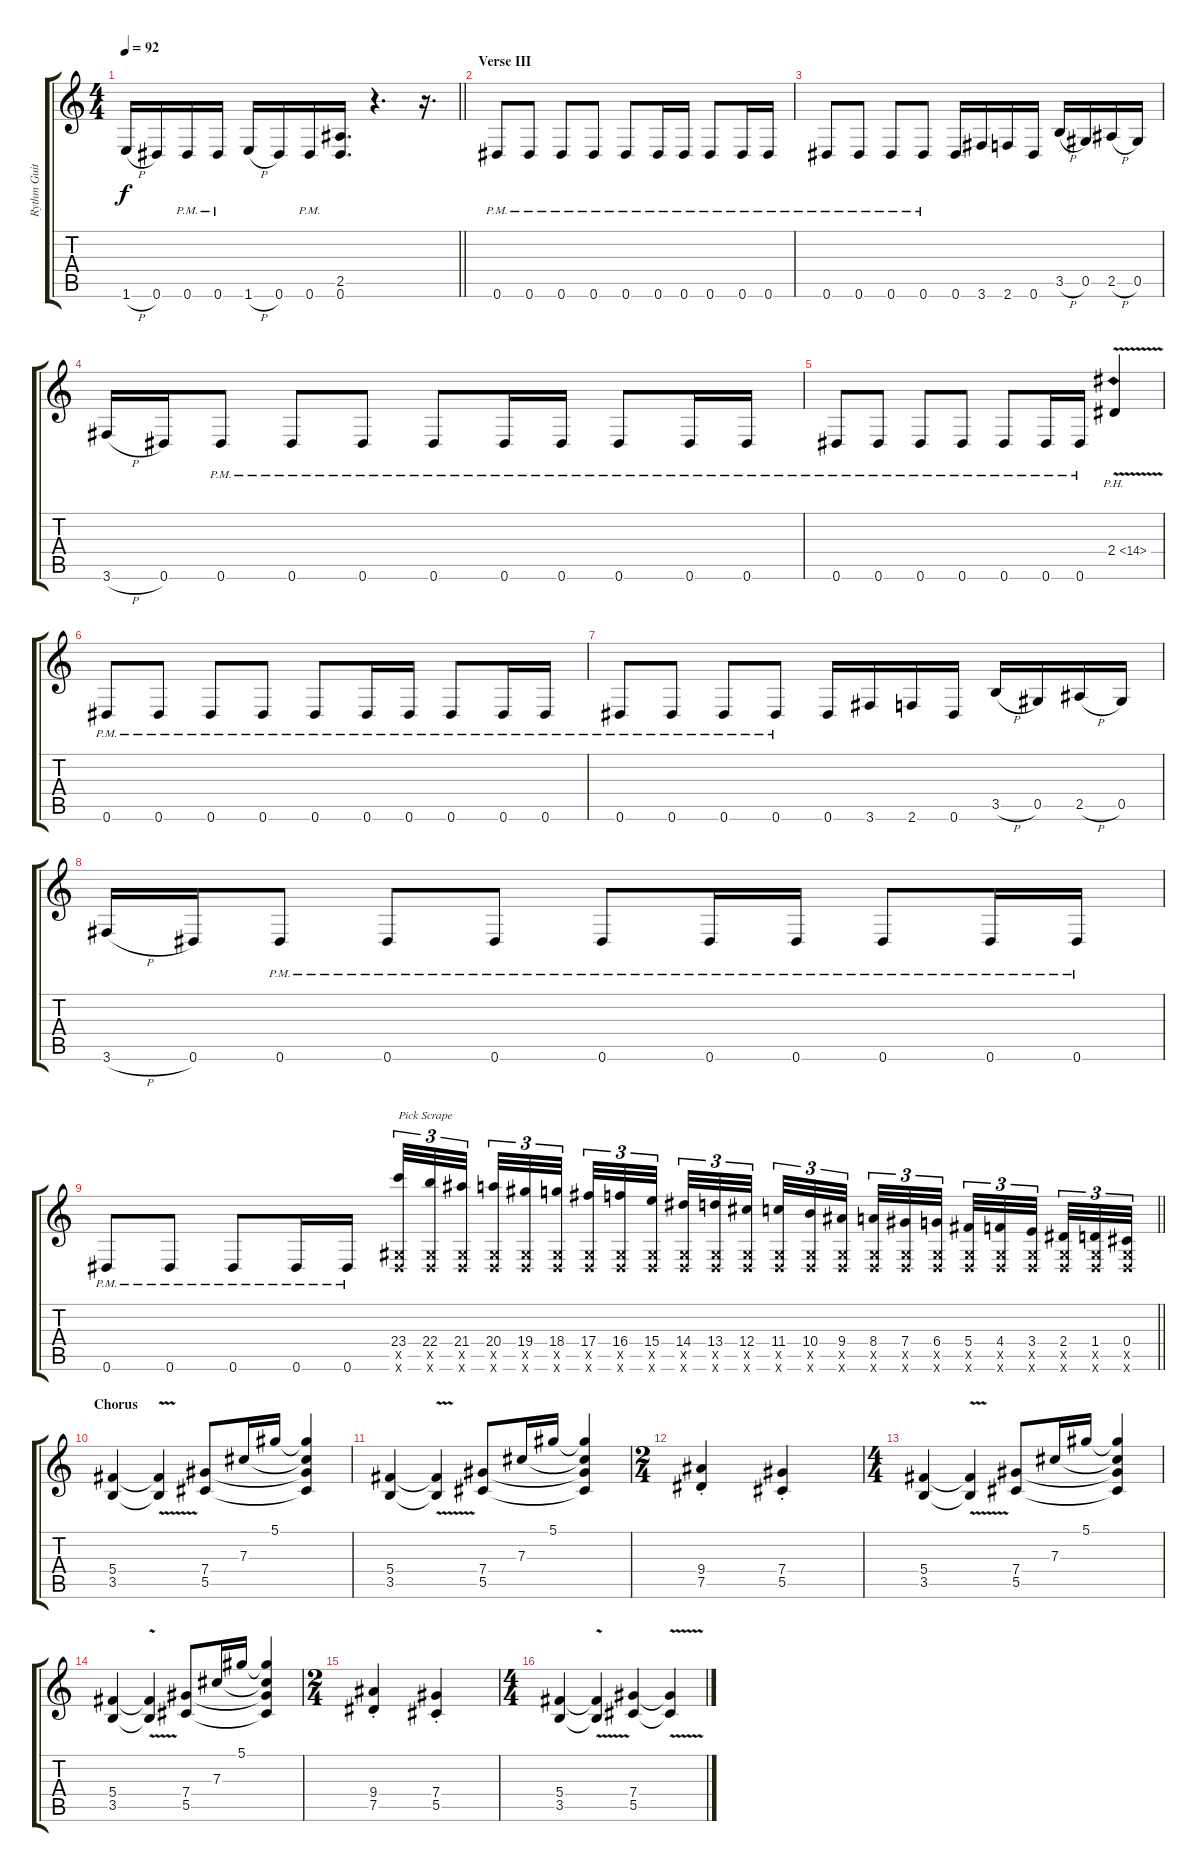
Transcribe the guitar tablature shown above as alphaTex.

\track ("Rythm Guitar I" "Rythm Guit") {instrument distortionguitar}
\staff {score tabs}
\tuning (Eb4 Bb3 Gb3 Db3 Ab2 Eb2) {hide}
\ts (4 4)
\tempo 92
\clef g2
\barLineRight lightlight
\ks c
1.6{h}.16{dy f} 0.6.16 0.6{pm}.16 0.6{pm}.16 1.6{h}.16 0.6.16 0.6{pm}.16 (2.5 0.6).16{d} r.4{d} r.16{d} |
\section ("" "Verse III")
0.6{pm}.8{volume 13 balance 2 instrument distortionguitar} 0.6{pm}.8 0.6{pm}.8 0.6{pm}.8 0.6{pm}.8 0.6{pm}.16 0.6{pm}.16 0.6{pm}.8 0.6{pm}.16 0.6{pm}.16 |
0.6{pm}.8 0.6{pm}.8 0.6{pm}.8 0.6{pm}.8 0.6.16 3.6.16 2.6.16 0.6.16 3.5{h}.16 0.5.16 2.5{h}.16 0.5.16 |
3.6{h}.16 0.6.16 0.6{pm}.8 0.6{pm}.8 0.6{pm}.8 0.6{pm}.8 0.6{pm}.16 0.6{pm}.16 0.6{pm}.8 0.6{pm}.16 0.6{pm}.16 |
0.6{pm}.8 0.6{pm}.8 0.6{pm}.8 0.6{pm}.8 0.6{pm}.8 0.6{pm}.16 0.6{pm}.16 2.4{ph 12 v}.4{instrument guitarharmonics} |
0.6{pm}.8{instrument distortionguitar} 0.6{pm}.8 0.6{pm}.8 0.6{pm}.8 0.6{pm}.8 0.6{pm}.16 0.6{pm}.16 0.6{pm}.8 0.6{pm}.16 0.6{pm}.16 |
0.6{pm}.8 0.6{pm}.8 0.6{pm}.8 0.6{pm}.8 0.6.16 3.6.16 2.6.16 0.6.16 3.5{h}.16 0.5.16 2.5{h}.16 0.5.16 |
3.6{h}.16 0.6.16 0.6{pm}.8 0.6{pm}.8 0.6{pm}.8 0.6{pm}.8 0.6{pm}.16 0.6{pm}.16 0.6{pm}.8 0.6{pm}.16 0.6{pm}.16 |
\barLineRight lightlight
0.6{pm}.8 0.6{pm}.8 0.6{pm}.8 0.6{pm}.16 0.6{pm}.16 (23.4 0.5{x} 0.6{x}).32{tu (3 2) txt "Pick Scrape" volume 11 instrument guitarfretnoise} (22.4 0.5{x} 0.6{x}).32{tu (3 2)} (21.4 0.5{x} 0.6{x}).32{tu (3 2) beam splitsecondary} (20.4 0.5{x} 0.6{x}).32{tu (3 2)} (19.4 0.5{x} 0.6{x}).32{tu (3 2)} (18.4 0.5{x} 0.6{x}).32{tu (3 2) beam splitsecondary} (17.4 0.5{x} 0.6{x}).32{tu (3 2)} (16.4 0.5{x} 0.6{x}).32{tu (3 2)} (15.4 0.5{x} 0.6{x}).32{tu (3 2) beam splitsecondary} (14.4 0.5{x} 0.6{x}).32{tu (3 2)} (13.4 0.5{x} 0.6{x}).32{tu (3 2)} (12.4 0.5{x} 0.6{x}).32{tu (3 2)} (11.4 0.5{x} 0.6{x}).32{tu (3 2)} (10.4 0.5{x} 0.6{x}).32{tu (3 2)} (9.4 0.5{x} 0.6{x}).32{tu (3 2) beam splitsecondary} (8.4 0.5{x} 0.6{x}).32{tu (3 2)} (7.4 0.5{x} 0.6{x}).32{tu (3 2)} (6.4 0.5{x} 0.6{x}).32{tu (3 2) beam splitsecondary} (5.4 0.5{x} 0.6{x}).32{tu (3 2)} (4.4 0.5{x} 0.6{x}).32{tu (3 2)} (3.4 0.5{x} 0.6{x}).32{tu (3 2) beam splitsecondary} (2.4 0.5{x} 0.6{x}).32{tu (3 2)} (1.4 0.5{x} 0.6{x}).32{tu (3 2)} (0.4 0.5{x} 0.6{x}).32{tu (3 2)} |
\section ("" "Chorus")
(5.4 3.5).4{volume 12 balance 2 instrument distortionguitar} (5.4{v t} 3.5{v t}).4 (7.4 5.5).8 7.3.16 5.1.16 (5.1{t} 7.3{t} 7.4{t} 5.5{t}).4 |
(5.4 3.5).4 (5.4{v t} 3.5{v t}).4 (7.4 5.5).8 7.3.16 5.1.16 (5.1{t} 7.3{t} 7.4{t} 5.5{t}).4 |
\ts (2 4)
(9.4{st} 7.5{st}).4 (7.4{st} 5.5{st}).4 |
\ts (4 4)
(5.4 3.5).4 (5.4{v t} 3.5{v t}).4 (7.4 5.5).8 7.3.16 5.1.16 (5.1{t} 7.3{t} 7.4{t} 5.5{t}).4 |
(5.4 3.5).4 (5.4{v t} 3.5{v t}).4 (7.4 5.5).8 7.3.16 5.1.16 (5.1{t} 7.3{t} 7.4{t} 5.5{t}).4 |
\ts (2 4)
(9.4{st} 7.5{st}).4 (7.4{st} 5.5{st}).4 |
\ts (4 4)
(5.4 3.5).4 (5.4{v t} 3.5{v t}).4 (7.4 5.5).4 (7.4{v t} 5.5{v t}).4
